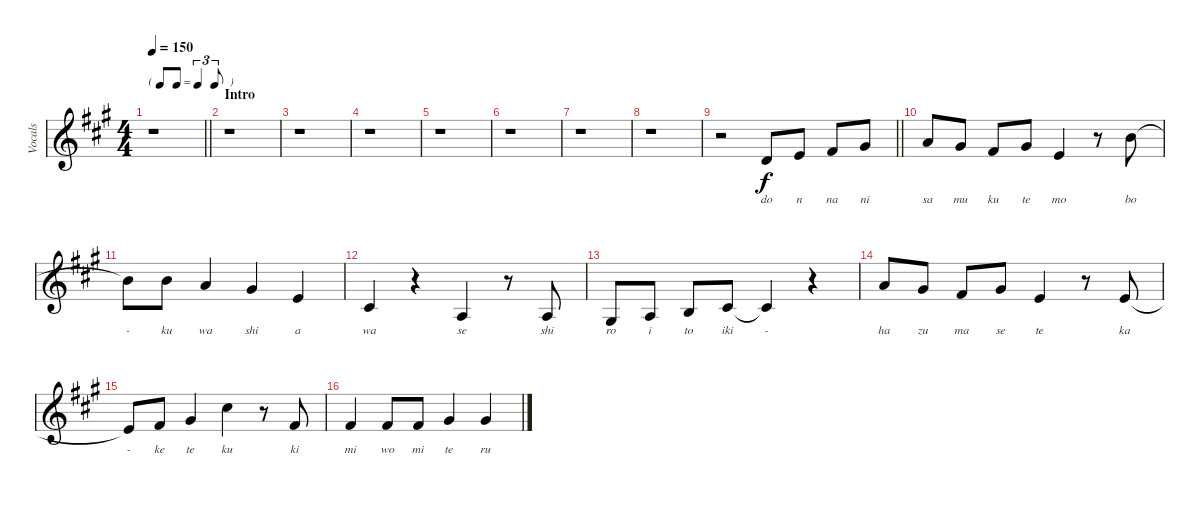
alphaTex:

\track ("Vocals" "Vocals") {instrument clarinet}
\staff {score}
\tuning (E4 B3 G3 D3 A2 E2 B1) {hide}
\ts (4 4)
\tf triplet8th
\tempo 150
\clef g2
\barLineRight lightlight
\ks a
r.1{dy f instrument clarinet} |
\section ("" "Intro")
r.1 |
r.1 |
r.1 |
r.1 |
r.1 |
r.1 |
r.1 |
\barLineRight lightlight
r.2 3.2.8{lyrics (0 "do") lyrics (1 "") lyrics (2 "") lyrics (3 "") lyrics (4 "")} 0.1.8{lyrics (0 "n") lyrics (1 "") lyrics (2 "") lyrics (3 "") lyrics (4 "")} 2.1.8{lyrics (0 "na") lyrics (1 "") lyrics (2 "") lyrics (3 "") lyrics (4 "")} 4.1.8{lyrics (0 "ni") lyrics (1 "") lyrics (2 "") lyrics (3 "") lyrics (4 "")} |
\section ("" "")
5.1.8{lyrics (0 "sa") lyrics (1 "") lyrics (2 "") lyrics (3 "") lyrics (4 "")} 4.1.8{lyrics (0 "mu") lyrics (1 "") lyrics (2 "") lyrics (3 "") lyrics (4 "")} 2.1.8{lyrics (0 "ku") lyrics (1 "") lyrics (2 "") lyrics (3 "") lyrics (4 "")} 4.1.8{lyrics (0 "te") lyrics (1 "") lyrics (2 "") lyrics (3 "") lyrics (4 "")} 0.1.4{lyrics (0 "mo") lyrics (1 "") lyrics (2 "") lyrics (3 "") lyrics (4 "")} r.8 7.1.8{lyrics (0 "bo") lyrics (1 "") lyrics (2 "") lyrics (3 "") lyrics (4 "")} |
7.1{t}.8{lyrics (0 "-") lyrics (1 "") lyrics (2 "") lyrics (3 "") lyrics (4 "")} 7.1.8{lyrics (0 "ku") lyrics (1 "") lyrics (2 "") lyrics (3 "") lyrics (4 "")} 5.1.4{lyrics (0 "wa") lyrics (1 "") lyrics (2 "") lyrics (3 "") lyrics (4 "")} 4.1.4{lyrics (0 "shi") lyrics (1 "") lyrics (2 "") lyrics (3 "") lyrics (4 "")} 0.1.4{lyrics (0 "a") lyrics (1 "") lyrics (2 "") lyrics (3 "") lyrics (4 "")} |
2.2.4{lyrics (0 "wa") lyrics (1 "") lyrics (2 "") lyrics (3 "") lyrics (4 "")} r.4 2.3.4{lyrics (0 "se") lyrics (1 "") lyrics (2 "") lyrics (3 "") lyrics (4 "")} r.8 2.3.8{lyrics (0 "shi") lyrics (1 "") lyrics (2 "") lyrics (3 "") lyrics (4 "")} |
1.3.8{lyrics (0 "ro") lyrics (1 "") lyrics (2 "") lyrics (3 "") lyrics (4 "")} 2.3.8{lyrics (0 "i") lyrics (1 "") lyrics (2 "") lyrics (3 "") lyrics (4 "")} 0.2.8{lyrics (0 "to") lyrics (1 "") lyrics (2 "") lyrics (3 "") lyrics (4 "")} 2.2.8{lyrics (0 "iki") lyrics (1 "") lyrics (2 "") lyrics (3 "") lyrics (4 "")} 2.2{t}.4{lyrics (0 "-") lyrics (1 "") lyrics (2 "") lyrics (3 "") lyrics (4 "")} r.4 |
5.1.8{lyrics (0 "ha") lyrics (1 "") lyrics (2 "") lyrics (3 "") lyrics (4 "")} 4.1.8{lyrics (0 "zu") lyrics (1 "") lyrics (2 "") lyrics (3 "") lyrics (4 "")} 2.1.8{lyrics (0 "ma") lyrics (1 "") lyrics (2 "") lyrics (3 "") lyrics (4 "")} 4.1.8{lyrics (0 "se") lyrics (1 "") lyrics (2 "") lyrics (3 "") lyrics (4 "")} 0.1.4{lyrics (0 "te") lyrics (1 "") lyrics (2 "") lyrics (3 "") lyrics (4 "")} r.8 0.1.8{lyrics (0 "ka") lyrics (1 "") lyrics (2 "") lyrics (3 "") lyrics (4 "")} |
0.1{t}.8{lyrics (0 "-") lyrics (1 "") lyrics (2 "") lyrics (3 "") lyrics (4 "")} 2.1.8{lyrics (0 "ke") lyrics (1 "") lyrics (2 "") lyrics (3 "") lyrics (4 "")} 4.1.4{lyrics (0 "te") lyrics (1 "") lyrics (2 "") lyrics (3 "") lyrics (4 "")} 9.1.4{lyrics (0 "ku") lyrics (1 "") lyrics (2 "") lyrics (3 "") lyrics (4 "")} r.8 2.1.8{lyrics (0 "ki") lyrics (1 "") lyrics (2 "") lyrics (3 "") lyrics (4 "")} |
2.1.4{lyrics (0 "mi") lyrics (1 "") lyrics (2 "") lyrics (3 "") lyrics (4 "")} 2.1.8{lyrics (0 "wo") lyrics (1 "") lyrics (2 "") lyrics (3 "") lyrics (4 "")} 2.1.8{lyrics (0 "mi") lyrics (1 "") lyrics (2 "") lyrics (3 "") lyrics (4 "")} 4.1.4{lyrics (0 "te") lyrics (1 "") lyrics (2 "") lyrics (3 "") lyrics (4 "")} 4.1.4{lyrics (0 "ru") lyrics (1 "") lyrics (2 "") lyrics (3 "") lyrics (4 "")}
